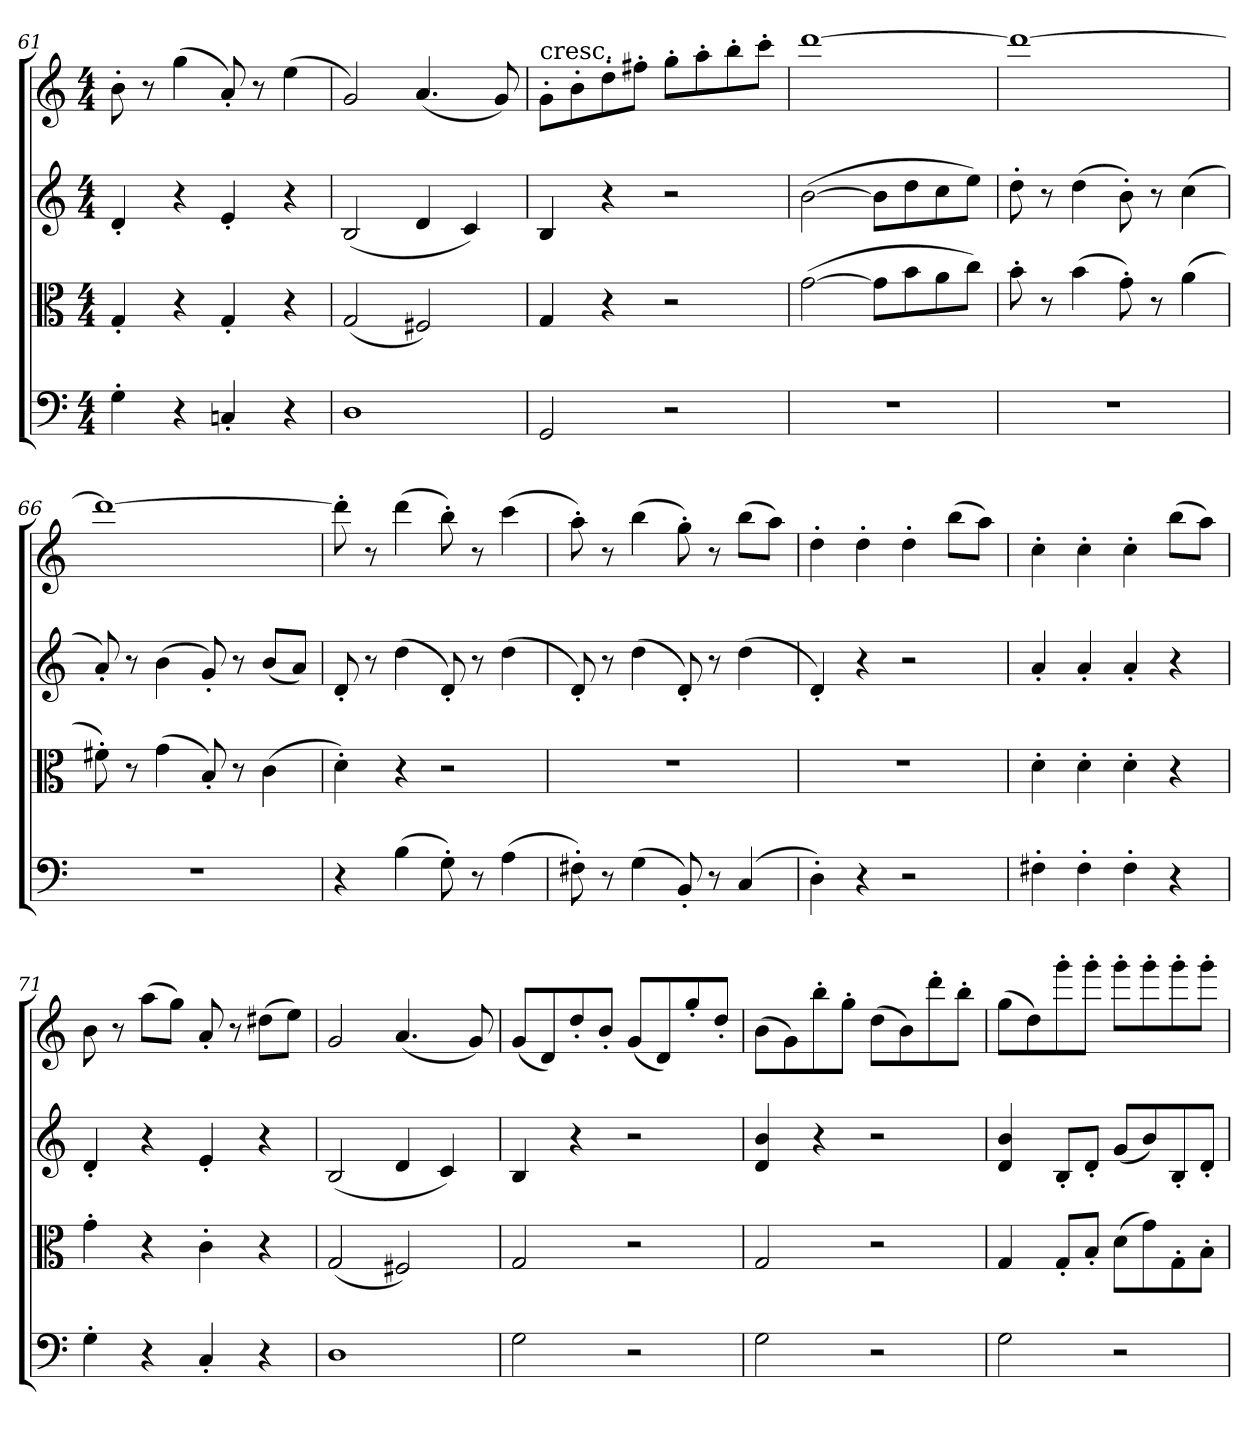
**kern	**kern	**kern	**kern
*part4	*part3	*part2	*part1
*staff4	*staff3	*staff2	*staff1
*clefF4	*clefC3	*clefG2	*clefG2
*k[]	*k[]	*k[]	*k[]
*C:	*C:	*C:	*C:
*M4/4	*M4/4	*M4/4	*M4/4
=61	=61	=61	=61
4G'\	4G'/	4d'/	8b'\
.	.	.	8r
4r	4r	4r	(4gg\
4Cn'/	4G'/	4e'/	8a'/)
.	.	.	8r
4r	4r	4r	(4ee\
=62	=62	=62	=62
1D\	(2G/	(2B/	2g/)
.	2F#X/)	4d/	(4.a/
.	.	4c/)	.
.	.	.	8g/)
=63	=63	=63	=63
!	!	!	!LO:TX:t=cresc.
2GG/	4G/	4B/	8g'\L
.	.	.	8b'\
.	4r	4r	8dd'\
.	.	.	8ff#X'\J
2r	2r	2r	8gg'\L
.	.	.	8aa'\
.	.	.	8bb'\
.	.	.	8ccc'\J
=64	=64	=64	=64
1r	([2g\	([2b\	[1ddd\
.	8g\L]	8b\L]	.
.	8b\	8dd\	.
.	8a\	8cc\	.
.	8cc\J)	8ee\J)	.
=65	=65	=65	=65
1r	8b'\	8dd'\	1ddd\_
.	8r	8r	.
.	(4b\	(4dd\	.
.	8g'\)	8b'\)	.
.	8r	8r	.
.	(4a\	(4cc\	.
=66	=66	=66	=66
1r	8f#X'\)	8a'/)	1ddd\_
.	8r	8r	.
.	(4g\	(4b\	.
.	8B'/)	8g'/)	.
.	8r	8r	.
.	(4c\	(8b/L	.
.	.	8a/J)	.
=67	=67	=67	=67
4r	4d'\)	8d'/	8ddd'\]
.	.	8r	8r
(4B\	4r	(4dd\	(4ddd\
8G'\)	2r	8d'/)	8bb'\)
8r	.	8r	8r
(4A\	.	(4dd\	(4ccc\
=68	=68	=68	=68
8F#X'\)	1r	8d'/)	8aa'\)
8r	.	8r	8r
(4G\	.	(4dd\	(4bb\
8BB'/)	.	8d'/)	8gg'\)
8r	.	8r	8r
(4C/	.	(4dd\	(8bb\L
.	.	.	8aa\J)
=69	=69	=69	=69
4D'\)	1r	4d'/)	4dd'\
4r	.	4r	4dd'\
2r	.	2r	4dd'\
.	.	.	(8bb\L
.	.	.	8aa\J)
=70	=70	=70	=70
4F#X'\	4d'\	4a'/	4cc'\
4F#'\	4d'\	4a'/	4cc'\
4F#'\	4d'\	4a'/	4cc'\
4r	4r	4r	(8bb\L
.	.	.	8aa\J)
=71	=71	=71	=71
4G'\	4g'\	4d'/	8b\
.	.	.	8r
4r	4r	4r	(8aa\L
.	.	.	8gg\J)
4C'/	4c'\	4e'/	8a'/
.	.	.	8r
4r	4r	4r	(8dd#X\L
.	.	.	8ee\J)
=72	=72	=72	=72
1D\	(2G/	(2B/	2g/
.	2F#X/)	4d/	(4.a/
.	.	4c/)	.
.	.	.	8g/)
=73	=73	=73	=73
2G\	2G/	4B/	(8g/L
.	.	.	8d/)
.	.	4r	8dd'/
.	.	.	8b'/J
2r	2r	2r	(8g/L
.	.	.	8d/)
.	.	.	8gg'/
.	.	.	8dd'/J
=74	=74	=74	=74
2G\	2G/	4d/ 4b/	(8b\L
.	.	.	8g\)
.	.	4r	8bb'\
.	.	.	8gg'\J
2r	2r	2r	(8dd\L
.	.	.	8b\)
.	.	.	8ddd'\
.	.	.	8bb'\J
=75	=75	=75	=75
2G\	4G/	4d/ 4b/	(8gg\L
.	.	.	8dd\)
.	8G'/L	8B'/L	8ggg'\
.	8B'/J	8d'/J	8ggg'\J
2r	(8d\L	(8g/L	8ggg'\L
.	8g\)	8b/)	8ggg'\
.	8G'\	8B'/	8ggg'\
.	8B'\J	8d'/J	8ggg'\J
=	=	=	=
*-	*-	*-	*-
